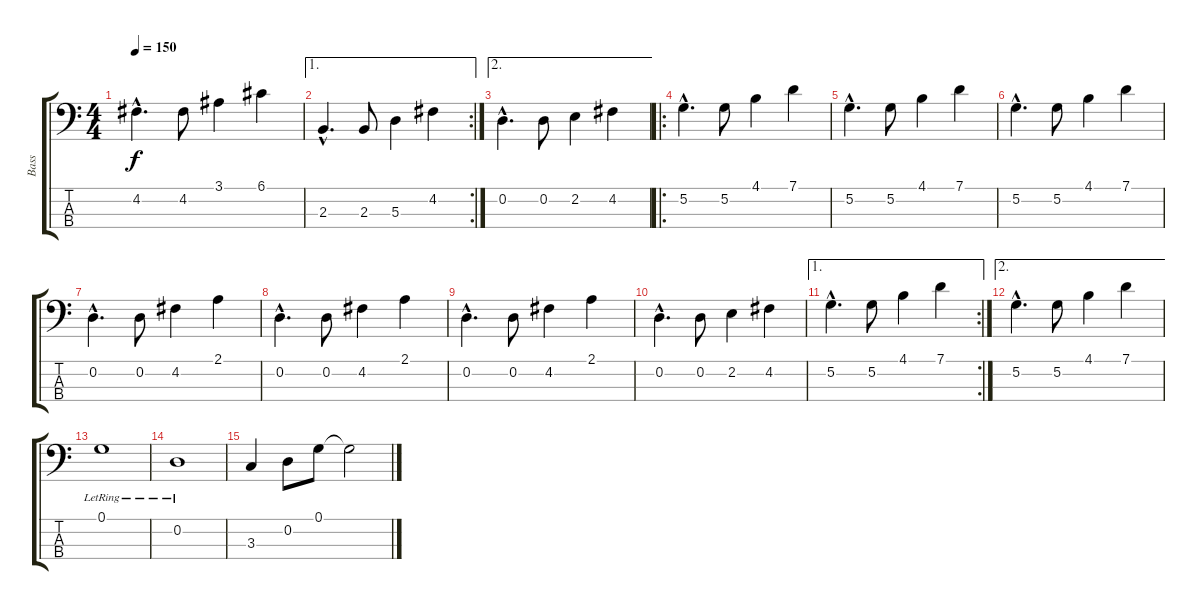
\track ("Bass" "Bass") {instrument electricbassfinger}
\staff {score tabs}
\tuning (G2 D2 A1 E1) {hide}
\ts (4 4)
\tempo 150
\clef f4
\ks c
4.2{hac}.4{d dy f} 4.2.8 3.1.4 6.1.4 |
\ae 1
\rc 2
2.3{hac}.4{d} 2.3.8 5.3.4 4.2.4 |
\ae 2
0.2{hac}.4{d} 0.2.8 2.2.4 4.2.4 |
\ro
5.2{hac}.4{d} 5.2.8 4.1.4 7.1.4 |
5.2{hac}.4{d} 5.2.8 4.1.4 7.1.4 |
5.2{hac}.4{d} 5.2.8 4.1.4 7.1.4 |
0.2{hac}.4{d} 0.2.8 4.2.4 2.1.4 |
0.2{hac}.4{d} 0.2.8 4.2.4 2.1.4 |
0.2{hac}.4{d} 0.2.8 4.2.4 2.1.4 |
0.2{hac}.4{d} 0.2.8 2.2.4 4.2.4 |
\ae 1
\rc 2
5.2{hac}.4{d} 5.2.8 4.1.4 7.1.4 |
\ae 2
5.2{hac}.4{d} 5.2.8 4.1.4 7.1.4 |
0.1{lr}.1 |
0.2{lr}.1 |
3.3.4 0.2.8 0.1.8 0.1{t}.2
